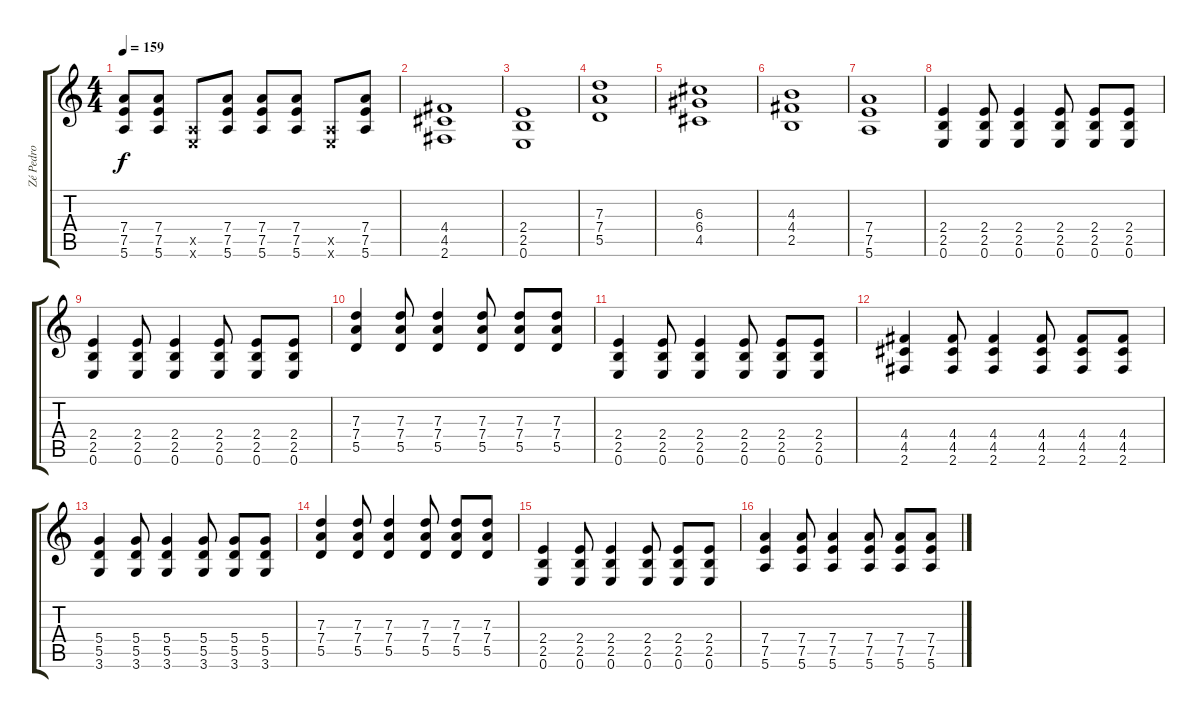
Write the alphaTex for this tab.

\track ("Zé Pedro" "Zé Pedro") {instrument overdrivenguitar}
\staff {score tabs}
\tuning (E4 B3 G3 D3 A2 E2) {hide}
\ts (4 4)
\tempo 159
\clef g2
\ks c
(7.4 7.5 5.6).8{dy f} (7.4 7.5 5.6).8 (0.5{x} 0.6{x}).8 (7.4 7.5 5.6).8 (7.4 7.5 5.6).8 (7.4 7.5 5.6).8 (0.5{x} 0.6{x}).8 (7.4 7.5 5.6).8 |
(4.4 4.5 2.6).1 |
(2.4 2.5 0.6).1 |
(7.3 7.4 5.5).1 |
(6.3 6.4 4.5).1 |
(4.3 4.4 2.5).1 |
(7.4 7.5 5.6).1 |
(2.4 2.5 0.6).4 (2.4 2.5 0.6).8 (2.4 2.5 0.6).4 (2.4 2.5 0.6).8 (2.4 2.5 0.6).8 (2.4 2.5 0.6).8 |
(2.4 2.5 0.6).4 (2.4 2.5 0.6).8 (2.4 2.5 0.6).4 (2.4 2.5 0.6).8 (2.4 2.5 0.6).8 (2.4 2.5 0.6).8 |
(7.3 7.4 5.5).4 (7.3 7.4 5.5).8 (7.3 7.4 5.5).4 (7.3 7.4 5.5).8 (7.3 7.4 5.5).8 (7.3 7.4 5.5).8 |
(2.4 2.5 0.6).4 (2.4 2.5 0.6).8 (2.4 2.5 0.6).4 (2.4 2.5 0.6).8 (2.4 2.5 0.6).8 (2.4 2.5 0.6).8 |
(4.4 4.5 2.6).4 (4.4 4.5 2.6).8 (4.4 4.5 2.6).4 (4.4 4.5 2.6).8 (4.4 4.5 2.6).8 (4.4 4.5 2.6).8 |
(5.4 5.5 3.6).4 (5.4 5.5 3.6).8 (5.4 5.5 3.6).4 (5.4 5.5 3.6).8 (5.4 5.5 3.6).8 (5.4 5.5 3.6).8 |
(7.3 7.4 5.5).4 (7.3 7.4 5.5).8 (7.3 7.4 5.5).4 (7.3 7.4 5.5).8 (7.3 7.4 5.5).8 (7.3 7.4 5.5).8 |
(2.4 2.5 0.6).4 (2.4 2.5 0.6).8 (2.4 2.5 0.6).4 (2.4 2.5 0.6).8 (2.4 2.5 0.6).8 (2.4 2.5 0.6).8 |
(7.4 7.5 5.6).4 (7.4 7.5 5.6).8 (7.4 7.5 5.6).4 (7.4 7.5 5.6).8 (7.4 7.5 5.6).8 (7.4 7.5 5.6).8
